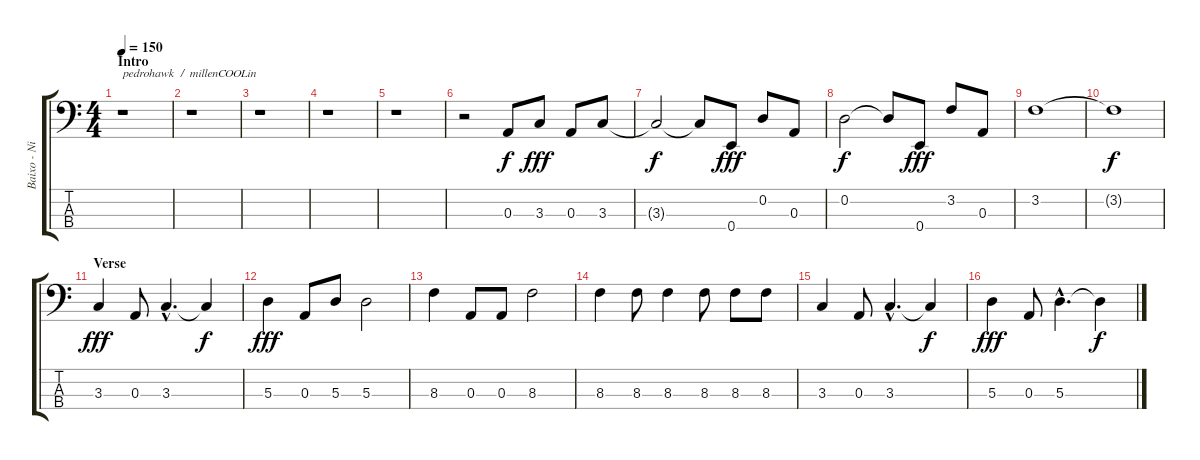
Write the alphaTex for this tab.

\track ("Baixo - Nikola" "Baixo - Ni") {instrument electricbasspick}
\staff {score tabs}
\tuning (G2 D2 A1 E1) {hide}
\ts (4 4)
\section ("" "Intro")
\tempo 150
\clef f4
\ks c
r.1{txt "pedrohawk  /  millenCOOLin" dy f instrument electricbasspick} |
r.1 |
r.1 |
r.1 |
r.1 |
r.2 0.3.8 3.3.8{dy fff} 0.3.8 3.3.8 |
3.3{t}.2{dy f} 3.3{t}.8 0.4.8{dy fff} 0.2.8 0.3.8 |
0.2.2{dy f} 0.2{t}.8 0.4.8{dy fff} 3.2.8 0.3.8 |
3.2.1 |
3.2{t}.1{dy f} |
\section ("" "Verse")
3.3.4{dy fff} 0.3.8 3.3{hac}.4{d} 3.3{t}.4{dy f} |
5.3.4{dy fff} 0.3.8 5.3.8 5.3.2 |
8.3.4 0.3.8 0.3.8 8.3.2 |
8.3.4 8.3.8 8.3.4 8.3.8 8.3.8 8.3.8 |
3.3.4 0.3.8 3.3{hac}.4{d} 3.3{t}.4{dy f} |
5.3.4{dy fff} 0.3.8 5.3{hac}.4{d} 5.3{t}.4{dy f}
